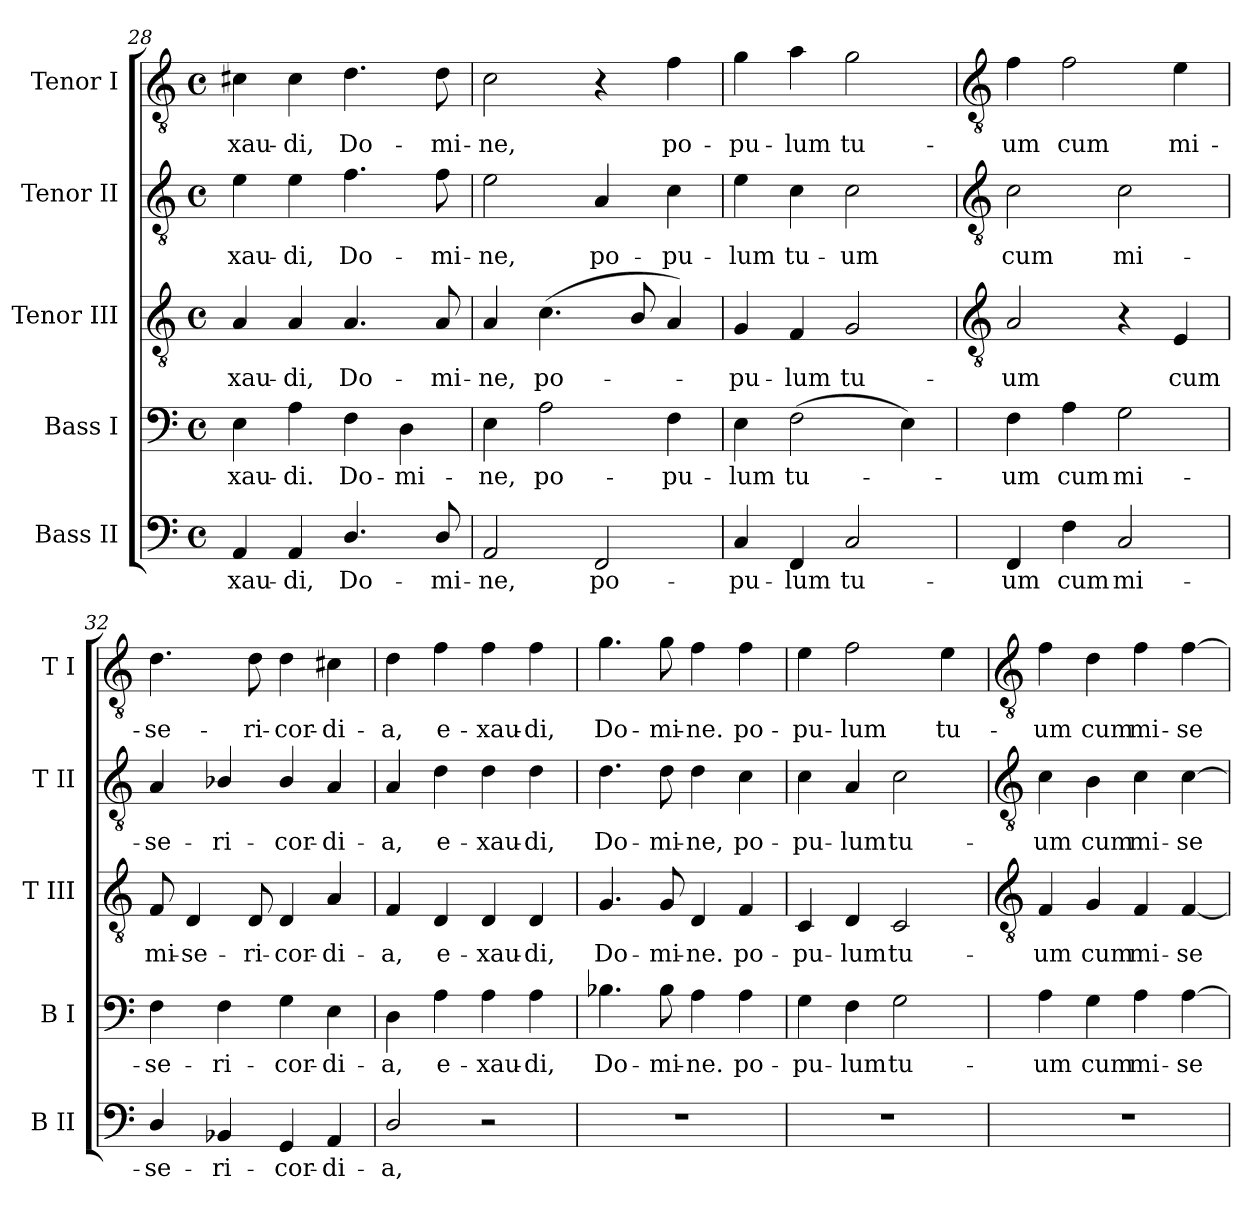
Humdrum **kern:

**kern	**text	**kern	**text	**kern	**text	**kern	**text	**kern	**text
*part5	*part5	*part4	*part4	*part3	*part3	*part2	*part2	*part1	*part1
*staff5	*staff5	*staff4	*staff4	*staff3	*staff3	*staff2	*staff2	*staff1	*staff1
*I"Bass II	*	*I"Bass I	*	*I"Tenor III	*	*I"Tenor II	*	*I"Tenor I	*
*I'B II	*	*I'B I	*	*I'T III	*	*I'T II	*	*I'T I	*
*clefF4	*	*clefF4	*	*clefGv2	*	*clefGv2	*	*clefGv2	*
*k[]	*	*k[]	*	*k[]	*	*k[]	*	*k[]	*
*C:	*	*C:	*	*C:	*	*C:	*	*C:	*
*M4/4	*	*M4/4	*	*M4/4	*	*M4/4	*	*M4/4	*
*met(c)	*	*met(c)	*	*met(c)	*	*met(c)	*	*met(c)	*
=28	=28	=28	=28	=28	=28	=28	=28	=28	=28
!	!LO:LY:b	!	!LO:LY:b	!	!LO:LY:b	!	!LO:LY:b	!	!LO:LY:b
4AA	-xau-	4E	-xau-	4A	-xau-	4e	-xau-	4c#X	-xau-
!	!LO:LY:b	!	!LO:LY:b	!	!LO:LY:b	!	!LO:LY:b	!	!LO:LY:b
4AA	-di,	4A	-di.	4A	-di,	4e	-di,	4c#	-di,
!	!LO:LY:b	!	!LO:LY:b	!	!LO:LY:b	!	!LO:LY:b	!	!LO:LY:b
4.D/	Do-	4F	Do-	4.A	Do-	4.f	Do-	4.d	Do-
!	!	!	!LO:LY:b	!	!	!	!	!	!
.	.	4D	-mi-	.	.	.	.	.	.
!	!LO:LY:b	!	!	!	!LO:LY:b	!	!LO:LY:b	!	!LO:LY:b
8D/	-mi-	.	.	8A	-mi-	8f	-mi-	8d	-mi-
=29	=29	=29	=29	=29	=29	=29	=29	=29	=29
!	!LO:LY:b	!	!LO:LY:b	!	!LO:LY:b	!	!LO:LY:b	!	!LO:LY:b
2AA	-ne,	4E	-ne,	4A	-ne,	2e	-ne,	2c	-ne,
!	!	!	!LO:LY:b	!	!LO:LY:b	!	!	!	!
.	.	2A	po-	(<4.c	po-	.	.	.	.
!	!LO:LY:b	!	!	!	!	!	!LO:LY:b	!	!
2FF	po-	.	.	.	.	4A	po-	4r	.
.	.	.	.	8B/	.	.	.	.	.
!	!	!	!LO:LY:b	!	!	!	!LO:LY:b	!	!LO:LY:b
.	.	4F	-pu-	4A)	.	4c	-pu-	4f	po-
=30	=30	=30	=30	=30	=30	=30	=30	=30	=30
!	!LO:LY:b	!	!LO:LY:b	!	!LO:LY:b	!	!LO:LY:b	!	!LO:LY:b
4C	-pu-	4E	-lum	4G	pu-	4e	-lum	4g	-pu-
!	!LO:LY:b	!	!LO:LY:b	!	!LO:LY:b	!	!LO:LY:b	!	!LO:LY:b
4FF	-lum	(>2F	tu-	4F	-lum	4c	tu-	4a	-lum
!	!LO:LY:b	!	!	!	!LO:LY:b	!	!LO:LY:b	!	!LO:LY:b
2C	tu-	.	.	2G	tu-	2c	-um	2g	tu-
.	.	4E)	.	.	.	.	.	.	.
!!LO:LB:g=z
=31	=31	=31	=31	=31	=31	=31	=31	=31	=31
*	*	*	*	*clefGv2	*	*clefGv2	*	*clefGv2	*
!	!LO:LY:b	!	!LO:LY:b	!	!LO:LY:b	!	!LO:LY:b	!	!LO:LY:b
4FF	-um	4F	um	2A	-um	2c	cum	4f	-um
!	!LO:LY:b	!	!LO:LY:b	!	!	!	!	!	!LO:LY:b
4F	cum	4A	cum	.	.	.	.	2f	cum
!	!LO:LY:b	!	!LO:LY:b	!	!	!	!LO:LY:b	!	!
2C	mi-	2G	mi-	4r	.	2c	mi-	.	.
!	!	!	!	!	!LO:LY:b	!	!	!	!LO:LY:b
.	.	.	.	4E	cum	.	.	4e	mi-
=32	=32	=32	=32	=32	=32	=32	=32	=32	=32
!	!LO:LY:b	!	!LO:LY:b	!	!LO:LY:b	!	!LO:LY:b	!	!LO:LY:b
4D/	-se-	4F	-se-	8F	mi-	4A	-se-	4.d	-se-
!	!	!	!	!	!LO:LY:b	!	!	!	!
.	.	.	.	4D	-se-	.	.	.	.
!	!LO:LY:b	!	!LO:LY:b	!	!	!	!LO:LY:b	!	!
4BB-X	-ri-	4F	-ri-	.	.	4B-X/	-ri-	.	.
!	!	!	!	!	!LO:LY:b	!	!	!	!LO:LY:b
.	.	.	.	8D	-ri-	.	.	8d	-ri-
!	!LO:LY:b	!	!LO:LY:b	!	!LO:LY:b	!	!LO:LY:b	!	!LO:LY:b
4GG	-cor-	4G	-cor-	4D	-cor-	4B-/	-cor-	4d	-cor-
!	!LO:LY:b	!	!LO:LY:b	!	!LO:LY:b	!	!LO:LY:b	!	!LO:LY:b
4AA	-di-	4E	-di-	4A	-di-	4A	-di-	4c#X	-di-
=33	=33	=33	=33	=33	=33	=33	=33	=33	=33
!	!LO:LY:b	!	!LO:LY:b	!	!LO:LY:b	!	!LO:LY:b	!	!LO:LY:b
2D/	-a,	4D	-a,	4F	-a,	4A	-a,	4d	-a,
!	!	!	!LO:LY:b	!	!LO:LY:b	!	!LO:LY:b	!	!LO:LY:b
.	.	4A	e-	4D	e-	4d	e-	4f	e-
!	!	!	!LO:LY:b	!	!LO:LY:b	!	!LO:LY:b	!	!LO:LY:b
2r	.	4A	-xau-	4D	-xau-	4d	-xau-	4f	-xau-
!	!	!	!LO:LY:b	!	!LO:LY:b	!	!LO:LY:b	!	!LO:LY:b
.	.	4A	-di,	4D	-di,	4d	-di,	4f	-di,
=34	=34	=34	=34	=34	=34	=34	=34	=34	=34
!	!	!	!LO:LY:b	!	!LO:LY:b	!	!LO:LY:b	!	!LO:LY:b
1r	.	4.B-X	Do-	4.G	Do-	4.d	Do-	4.g	Do-
!	!	!	!LO:LY:b	!	!LO:LY:b	!	!LO:LY:b	!	!LO:LY:b
.	.	8B-	-mi-	8G	-mi-	8d	-mi-	8g	-mi-
!	!	!	!LO:LY:b	!	!LO:LY:b	!	!LO:LY:b	!	!LO:LY:b
.	.	4A	-ne.	4D	-ne.	4d	-ne,	4f	-ne.
!	!	!	!LO:LY:b	!	!LO:LY:b	!	!LO:LY:b	!	!LO:LY:b
.	.	4A	po-	4F	po-	4c	po-	4f	po-
=35	=35	=35	=35	=35	=35	=35	=35	=35	=35
!	!	!	!LO:LY:b	!	!LO:LY:b	!	!LO:LY:b	!	!LO:LY:b
1r	.	4G	-pu-	4C	-pu-	4c	-pu-	4e	-pu-
!	!	!	!LO:LY:b	!	!LO:LY:b	!	!LO:LY:b	!	!LO:LY:b
.	.	4F	-lum	4D	-lum	4A	-lum	2f	-lum
!	!	!	!LO:LY:b	!	!LO:LY:b	!	!LO:LY:b	!	!
.	.	2G	tu-	2C	tu-	2c	tu-	.	.
!	!	!	!	!	!	!	!	!	!LO:LY:b
.	.	.	.	.	.	.	.	4e	tu-
!!LO:LB:g=z
=36	=36	=36	=36	=36	=36	=36	=36	=36	=36
*	*	*	*	*clefGv2	*	*clefGv2	*	*clefGv2	*
!	!	!	!LO:LY:b	!	!LO:LY:b	!	!LO:LY:b	!	!LO:LY:b
1r	.	4A	-um	4F	-um	4c	-um	4f	-um
!	!	!	!LO:LY:b	!	!LO:LY:b	!	!LO:LY:b	!	!LO:LY:b
.	.	4G	cum	4G	cum	4B	cum	4d	cum
!	!	!	!LO:LY:b	!	!LO:LY:b	!	!LO:LY:b	!	!LO:LY:b
.	.	4A	mi-	4F	mi-	4c	mi-	4f	mi-
!	!	!	!LO:LY:b	!	!LO:LY:b	!	!LO:LY:b	!	!LO:LY:b
.	.	[4A	-se-	[4F	-se-	[4c	-se-	[4f	-se-
=	=	=	=	=	=	=	=	=	=
*-	*-	*-	*-	*-	*-	*-	*-	*-	*-
